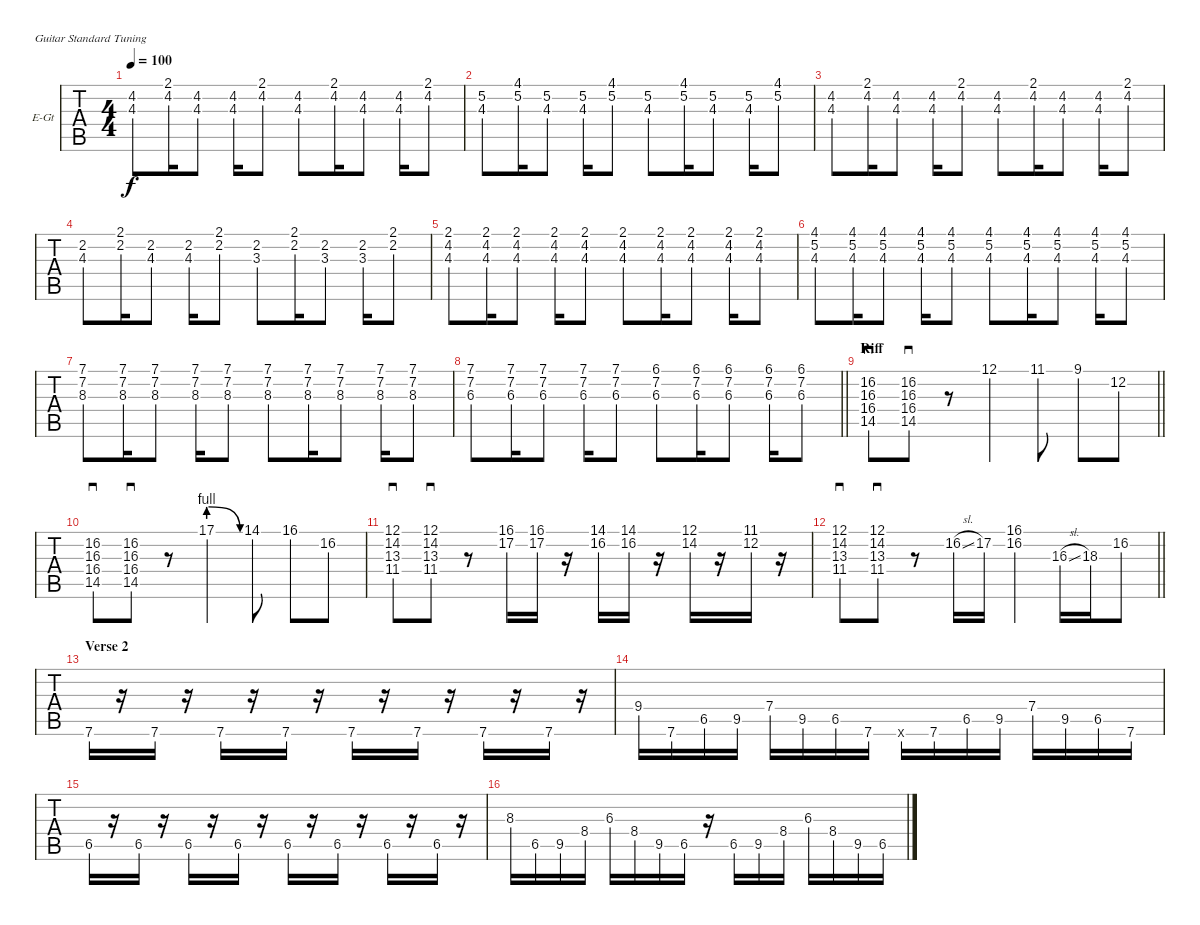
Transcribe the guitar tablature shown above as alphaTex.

\bracketExtendMode groupsimilarinstruments
\firstSystemTrackNameOrientation horizontal
\otherSystemsTrackNameOrientation horizontal
\track ("Nick" "E-Gt") {instrument overdrivenguitar}
\staff {tabs}
\tuning (E4 B3 G3 D3 A2 E2)
\ts (4 4)
\tempo 100
\clef g2
\ks c
(4.3 4.2).8{dy f} (4.2 2.1).16 (4.3 4.2).8 (4.3 4.2).16 (4.2 2.1).8 (4.3 4.2).8 (2.1 4.2).16 (4.3 4.2).8 (4.2 4.3).16 (4.2 2.1).8 |
(4.3 5.2).8 (5.2 4.1).16 (4.3 5.2).8 (4.3 5.2).16 (5.2 4.1).8 (4.3 5.2).8 (4.1 5.2).16 (4.3 5.2).8 (5.2 4.3).16 (5.2 4.1).8 |
(4.3 4.2).8 (4.2 2.1).16 (4.3 4.2).8 (4.3 4.2).16 (4.2 2.1).8 (4.3 4.2).8 (2.1 4.2).16 (4.3 4.2).8 (4.2 4.3).16 (4.2 2.1).8 |
(4.3 2.2).8 (2.2 2.1).16 (4.3 2.2).8 (4.3 2.2).16 (2.2 2.1).8 (3.3 2.2).8 (2.1 2.2).16 (3.3 2.2).8 (2.2 3.3).16 (2.2 2.1).8 |
(4.3 4.2 2.1).8 (4.2 2.1 4.3).16 (4.3 4.2 2.1).8 (4.3 4.2 2.1).16 (4.2 2.1 4.3).8 (4.3 4.2 2.1).8 (2.1 4.2 4.3).16 (4.3 4.2 2.1).8 (4.2 4.3 2.1).16 (4.2 2.1 4.3).8 |
(4.3 5.2 4.1).8 (5.2 4.1 4.3).16 (4.3 5.2 4.1).8 (4.3 5.2 4.1).16 (5.2 4.1 4.3).8 (4.3 5.2 4.1).8 (4.1 5.2 4.3).16 (4.3 5.2 4.1).8 (5.2 4.3 4.1).16 (5.2 4.1 4.3).8 |
(8.3 7.2 7.1).8 (7.2 7.1 8.3).16 (8.3 7.2 7.1).8 (8.3 7.2 7.1).16 (7.2 7.1 8.3).8 (8.3 7.2 7.1).8 (7.1 7.2 8.3).16 (8.3 7.2 7.1).8 (7.2 8.3 7.1).16 (7.2 7.1 8.3).8 |
\barLineRight lightlight
(6.3 7.2 7.1).8 (7.2 7.1 6.3).16 (6.3 7.2 7.1).8 (6.3 7.2 7.1).16 (7.2 7.1 6.3).8 (6.3 7.2 6.1).8 (6.1 7.2 6.3).16 (6.3 7.2 6.1).8 (7.2 6.3 6.1).16 (7.2 6.1 6.3).8 |
\section ("" "Riff")
\barLineRight lightlight
(16.2 16.3 16.4 14.5).8{sd} (16.2 16.3 16.4 14.5).8{sd} r.8 12.1.4 11.1.8 9.1.8 12.2.8 |
\section ("" "")
(16.2 16.3 16.4 14.5).8{sd} (16.2 16.3 16.4 14.5).8{sd} r.8 17.1{be (prebendrelease 0 4 60 0)}.4 14.1.8 16.1.8 16.2.8 |
(12.1 14.2 13.3 11.4).8{sd} (12.1 14.2 13.3 11.4).8{sd} r.8 (16.1 17.2).16 (16.1 17.2).16 r.16 (14.1 16.2).16 (14.1 16.2).16 r.16 (12.1 14.2).16 r.16 (11.1 12.2).16 r.16 |
\barLineRight lightlight
(12.1 14.2 13.3 11.4).8{sd} (12.1 14.2 13.3 11.4).8{sd} r.8 16.2{sl}.16 17.2.16 (16.1 16.2).4 16.3{sl}.16 18.3.16 16.2.8 |
\section ("" "Verse 2")
7.6.16 r.16 7.6.16 r.16 7.6.16 r.16 7.6.16 r.16 7.6.16 r.16 7.6.16 r.16 7.6.16 r.16 7.6.16 r.16 |
9.4.16 7.6.16 6.5.16 9.5.16 7.4.16 9.5.16 6.5.16 7.6.16 0.6{x}.16 7.6.16 6.5.16 9.5.16 7.4.16 9.5.16 6.5.16 7.6.16 |
6.5.16 r.16 6.5.16 r.16 6.5.16 r.16 6.5.16 r.16 6.5.16 r.16 6.5.16 r.16 6.5.16 r.16 6.5.16 r.16 |
8.3.16 6.5.16 9.5.16 8.4.16 6.3.16 8.4.16 9.5.16 6.5.16 r.16 6.5.16 9.5.16 8.4.16 6.3.16 8.4.16 9.5.16 6.5.16
